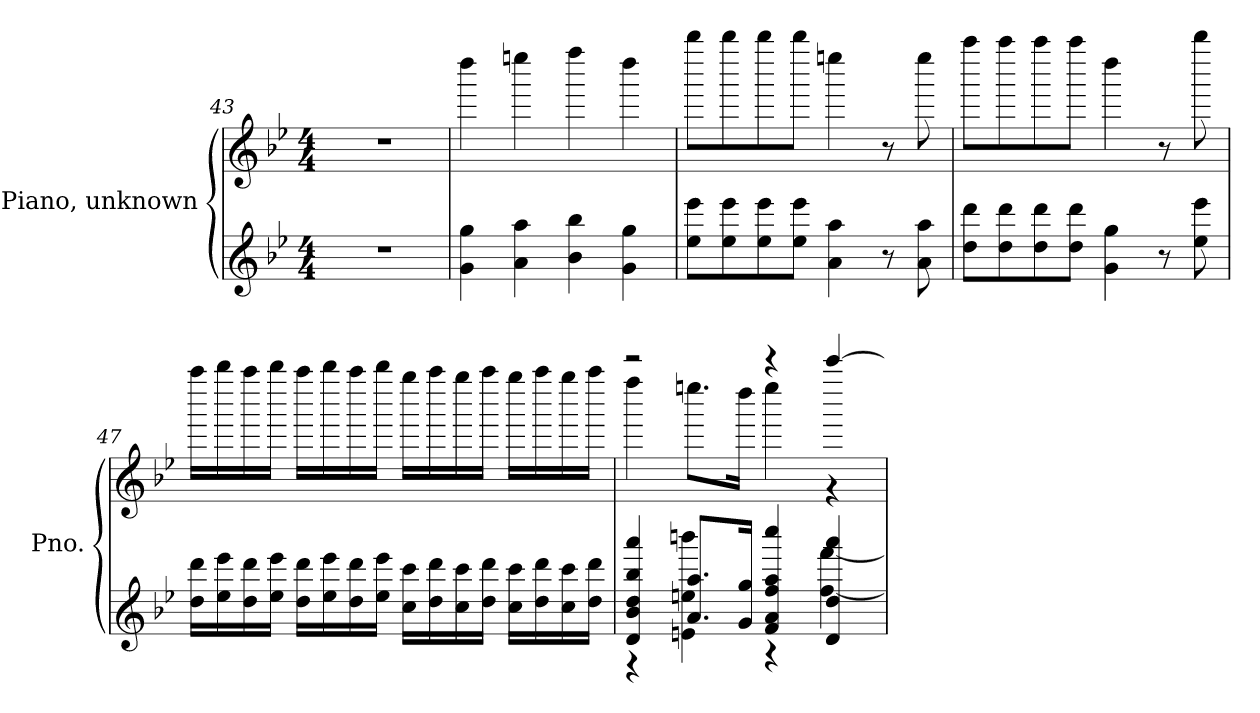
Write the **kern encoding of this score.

**kern	**kern
*part1	*part1
*staff2	*staff1
*I"Piano, unknown	*
*I'Pno.	*
*clefG2	*clefG2
*k[b-e-]	*k[b-e-]
*M4/4	*M4/4
=43	=43
1r	1r
=44	=44
4g\ 4gg\	4dddd\
4a\ 4aa\	4eeeen\
4b-\ 4bb-\	4ffff\
4g\ 4gg\	4dddd\
=45	=45
8ee-\ 8eee-\L	8bbbb-\L
8ee-\ 8eee-\	8bbbb-\
8ee-\ 8eee-\	8bbbb-\
8ee-\ 8eee-\J	8bbbb-\J
4a\ 4aa\	4eeeen\
8r	8r
8a\ 8aa\	8eeee\
!!LO:PB:g=z
=46	=46
8dd\ 8ddd\L	8aaaa\L
8dd\ 8ddd\	8aaaa\
8dd\ 8ddd\	8aaaa\
8dd\ 8ddd\J	8aaaa\J
4g\ 4gg\	4dddd\
8r	8r
8ee-\ 8eee-\	8bbbb-\
=47	=47
16dd\ 16ddd\LL	16aaaa\LL
16ee-\ 16eee-\	16bbbb-\
16dd\ 16ddd\	16aaaa\
16ee-\ 16eee-\JJ	16bbbb-\JJ
16dd\ 16ddd\LL	16aaaa\LL
16ee-\ 16eee-\	16bbbb-\
16dd\ 16ddd\	16aaaa\
16ee-\ 16eee-\JJ	16bbbb-\JJ
16cc\ 16ccc\LL	16gggg\LL
16dd\ 16ddd\	16aaaa\
16cc\ 16ccc\	16gggg\
16dd\ 16ddd\JJ	16aaaa\JJ
16cc\ 16ccc\LL	16gggg\LL
16dd\ 16ddd\	16aaaa\
16cc\ 16ccc\	16gggg\
16dd\ 16ddd\JJ	16aaaa\JJ
=48	=48
*^	*^
4d/ 4b-/ 4dd/ 4bb-/ 4aaa/	4r	2r	4ffff\
8.a/ 8.aa/L	4en\ 4een\ 4bbbn\	.	8.eeeen\L
16g/ 16gg/Jk	.	.	16dddd\Jk
4f/ 4a/ 4ff/ 4aa/ 4cccc/	4r	4r	4eeee\
4d/ 4dd/ 4aaa/	[4ff\ [4fff\	[4ccccc/	4r
*v	*v	*	*
*	*v	*v
=	=
*-	*-
